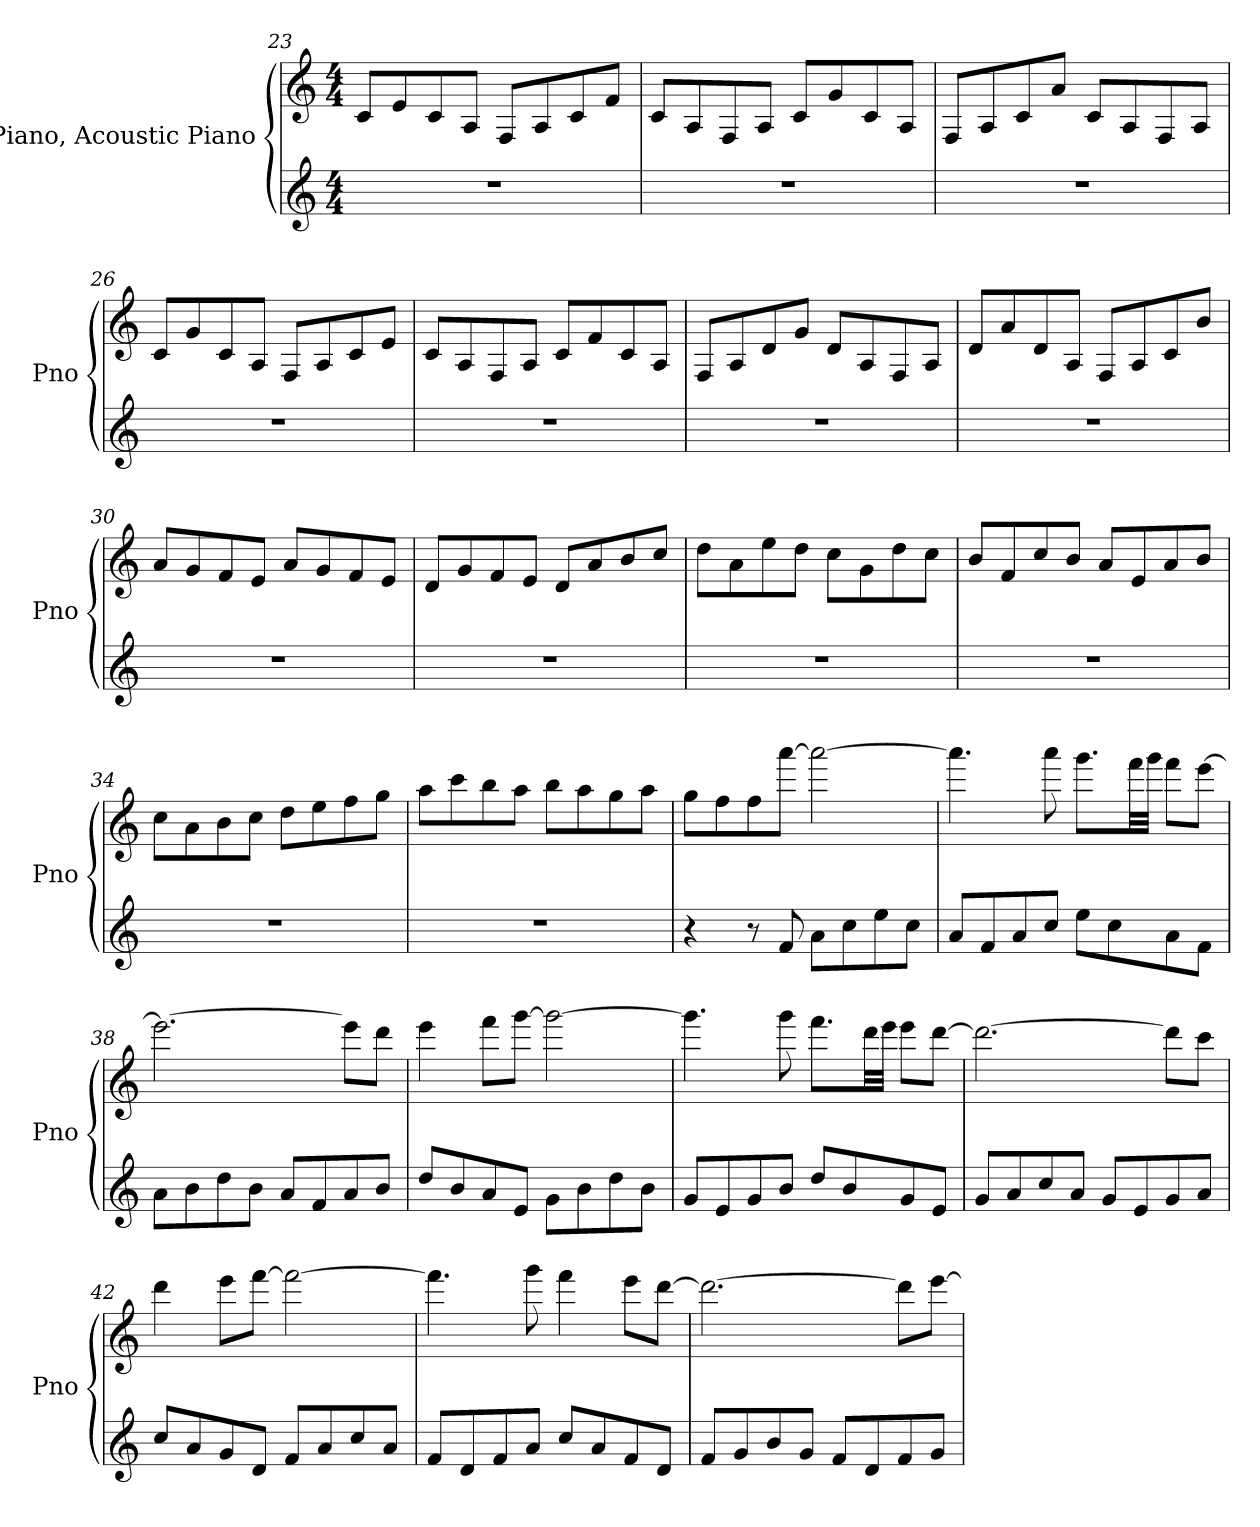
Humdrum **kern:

**kern	**kern
*part1	*part1
*staff2	*staff1
*I"Piano, Acoustic Piano	*
*I'Pno	*
*clefG2	*clefG2
*k[]	*k[]
*M4/4	*M4/4
=23	=23
1r	8c/L
.	8e/
.	8c/
.	8A/J
.	8F/L
.	8A/
.	8c/
.	8f/J
!!LO:PB:g=z
=24	=24
1r	8c/L
.	8A/
.	8F/
.	8A/J
.	8c/L
.	8g/
.	8c/
.	8A/J
=25	=25
1r	8F/L
.	8A/
.	8c/
.	8a/J
.	8c/L
.	8A/
.	8F/
.	8A/J
=26	=26
1r	8c/L
.	8g/
.	8c/
.	8A/J
.	8F/L
.	8A/
.	8c/
.	8e/J
=27	=27
1r	8c/L
.	8A/
.	8F/
.	8A/J
.	8c/L
.	8f/
.	8c/
.	8A/J
!!LO:LB:g=z
=28	=28
1r	8F/L
.	8A/
.	8d/
.	8g/J
.	8d/L
.	8A/
.	8F/
.	8A/J
=29	=29
1r	8d/L
.	8a/
.	8d/
.	8A/J
.	8F/L
.	8A/
.	8c/
.	8b/J
=30	=30
1r	8a/L
.	8g/
.	8f/
.	8e/J
.	8a/L
.	8g/
.	8f/
.	8e/J
=31	=31
1r	8d/L
.	8g/
.	8f/
.	8e/J
.	8d/L
.	8a/
.	8b/
.	8cc/J
=32	=32
1r	8dd\L
.	8a\
.	8ee\
.	8dd\J
.	8cc\L
.	8g\
.	8dd\
.	8cc\J
!!LO:LB:g=z
=33	=33
1r	8b/L
.	8f/
.	8cc/
.	8b/J
.	8a/L
.	8e/
.	8a/
.	8b/J
=34	=34
1r	8cc\L
.	8a\
.	8b\
.	8cc\J
.	8dd\L
.	8ee\
.	8ff\
.	8gg\J
=35	=35
1r	8aa\L
.	8ccc\
.	8bb\
.	8aa\J
.	8bb\L
.	8aa\
.	8gg\
.	8aa\J
=36	=36
4r	8gg\L
.	8ff\
8r	8ff\
8f/	[8aaa\J
8a\L	2aaa\_
8cc\	.
8ee\	.
8cc\J	.
!!LO:LB:g=z
=37	=37
8a/L	4.aaa\]
8f/	.
8a/	.
8cc/J	8aaa\
8ee\L	8.ggg\L
8cc\	.
.	32fff\LL
.	32ggg\JJJ
8a\	8fff\L
8f\J	[8eee\J
=38	=38
8a\L	2.eee\_
8b\	.
8dd\	.
8b\J	.
8a/L	.
8f/	.
8a/	8eee\L]
8b/J	8ddd\J
=39	=39
8dd/L	4eee\
8b/	.
8a/	8fff\L
8e/J	[8ggg\J
8g\L	2ggg\_
8b\	.
8dd\	.
8b\J	.
=40	=40
8g/L	4.ggg\]
8e/	.
8g/	.
8b/J	8ggg\
8dd/L	8.fff\L
8b/	.
.	32ddd\LL
.	32eee\JJJ
8g/	8eee\L
8e/J	[8ddd\J
!!LO:LB:g=z
=41	=41
8g/L	2.ddd\_
8a/	.
8cc/	.
8a/J	.
8g/L	.
8e/	.
8g/	8ddd\L]
8a/J	8ccc\J
=42	=42
8cc/L	4ddd\
8a/	.
8g/	8eee\L
8d/J	[8fff\J
8f/L	2fff\_
8a/	.
8cc/	.
8a/J	.
=43	=43
8f/L	4.fff\]
8d/	.
8f/	.
8a/J	8ggg\
8cc/L	4fff\
8a/	.
8f/	8eee\L
8d/J	[8ddd\J
=44	=44
8f/L	2.ddd\_
8g/	.
8b/	.
8g/J	.
8f/L	.
8d/	.
8f/	8ddd\L]
8g/J	[8eee\J
=	=
*-	*-
